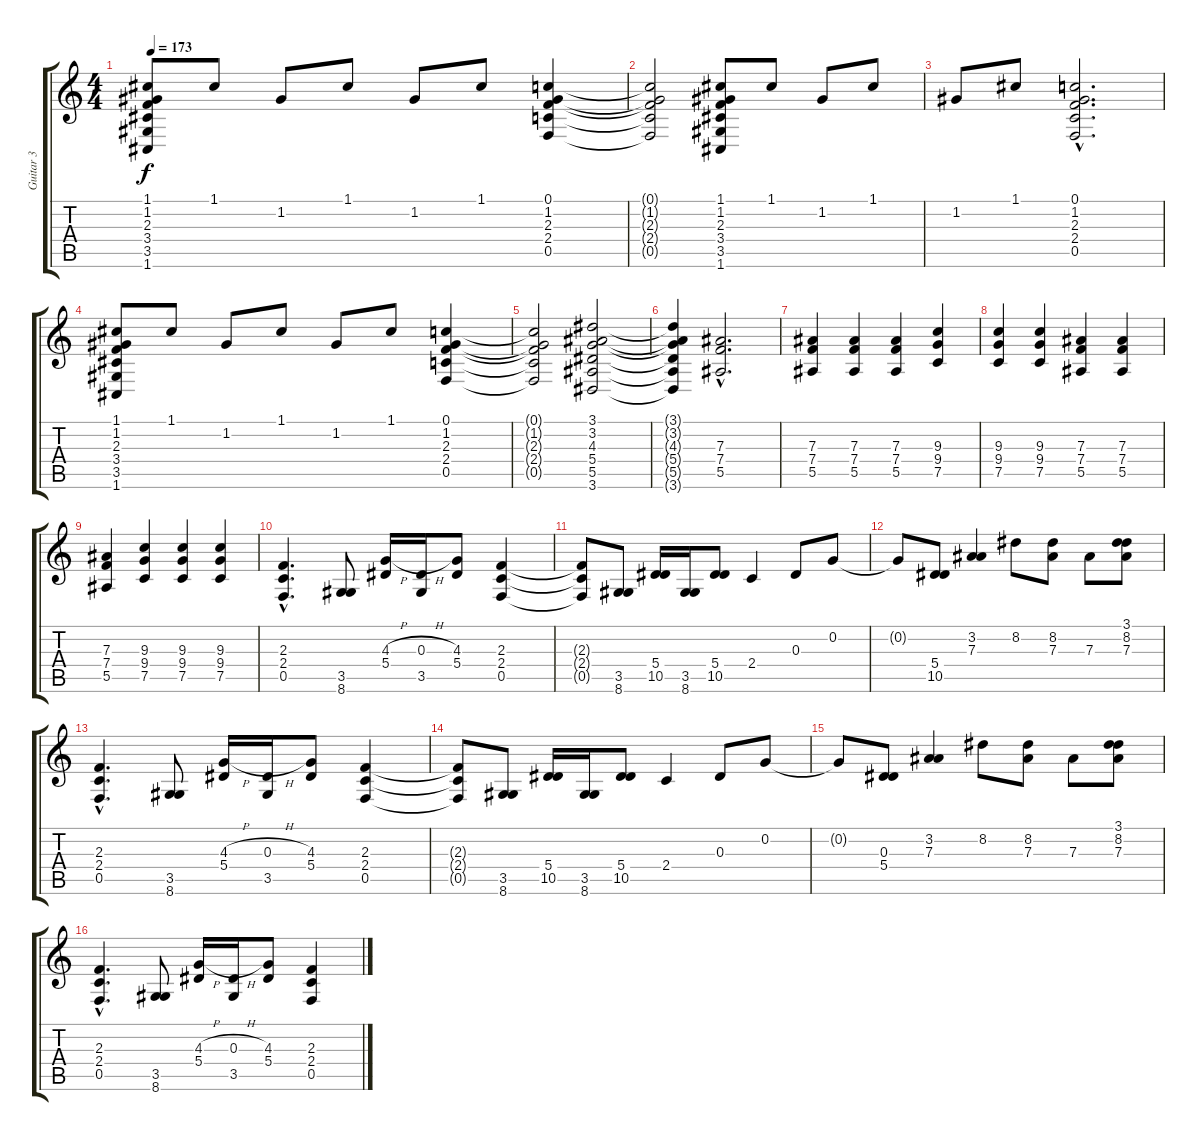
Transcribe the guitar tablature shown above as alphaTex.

\track ("Guitar 3" "Guitar 3") {instrument acousticguitarnylon}
\staff {score tabs}
\tuning (C4 G3 Eb3 Bb2 F2 C2) {hide}
\ts (4 4)
\tempo 173
\clef g2
\ks c
(1.1 1.2 2.3 3.4 3.5 1.6).8{dy f volume 13 instrument acousticguitarnylon} 1.1.8 1.2.8 1.1.8 1.2.8 1.1.8 (0.1 1.2 2.3 2.4 0.5).4 |
(0.1{t} 1.2{t} 2.3{t} 2.4{t} 0.5{t}).2 (1.1 1.2 2.3 3.4 3.5 1.6).8 1.1.8 1.2.8 1.1.8 |
1.2.8 1.1.8 (0.1{hac} 1.2{hac} 2.3{hac} 2.4{hac} 0.5{hac}).2{d} |
(1.1 1.2 2.3 3.4 3.5 1.6).8 1.1.8 1.2.8 1.1.8 1.2.8 1.1.8 (0.1 1.2 2.3 2.4 0.5).4 |
(0.1{t} 1.2{t} 2.3{t} 2.4{t} 0.5{t}).2 (3.1 3.2 4.3 5.4 5.5 3.6).2 |
(3.1{t} 3.2{t} 4.3{t} 5.4{t} 5.5{t} 3.6{t}).4 (7.3{hac} 7.4{hac} 5.5{hac}).2{d volume 11 instrument acousticguitarsteel} |
(7.3 7.4 5.5).4 (7.3 7.4 5.5).4 (7.3 7.4 5.5).4 (9.3 9.4 7.5).4 |
(9.3 9.4 7.5).4 (9.3 9.4 7.5).4 (7.3 7.4 5.5).4 (7.3 7.4 5.5).4 |
(7.3 7.4 5.5).4 (9.3 9.4 7.5).4 (9.3 9.4 7.5).4 (9.3 9.4 7.5).4 |
(2.3{hac} 2.4{hac} 0.5{hac}).4{d instrument overdrivenguitar} (3.5 8.6).8 (4.3{h} 5.4).16 (0.3{h} 3.5).16 (4.3 5.4).8 (2.3 2.4 0.5).4 |
(2.3{t} 2.4{t} 0.5{t}).8 (3.5 8.6).8 (5.4 10.5).16 (3.5 8.6).16 (5.4 10.5).8 2.4.4 0.3.8 0.2.8 |
0.2{t}.8 (5.4 10.5).8 (3.2 7.3).4 8.2.8 (8.2 7.3).8 7.3.8 (3.1 8.2 7.3).8 |
(2.3{hac} 2.4{hac} 0.5{hac}).4{d} (3.5 8.6).8 (4.3{h} 5.4).16 (0.3{h} 3.5).16 (4.3 5.4).8 (2.3 2.4 0.5).4 |
(2.3{t} 2.4{t} 0.5{t}).8 (3.5 8.6).8 (5.4 10.5).16 (3.5 8.6).16 (5.4 10.5).8 2.4.4 0.3.8 0.2.8 |
0.2{t}.8 (0.3 5.4).8 (3.2 7.3).4 8.2.8 (8.2 7.3).8 7.3.8 (3.1 8.2 7.3).8 |
(2.3{hac} 2.4{hac} 0.5{hac}).4{d} (3.5 8.6).8 (4.3{h} 5.4).16 (0.3{h} 3.5).16 (4.3 5.4).8 (2.3 2.4 0.5).4
